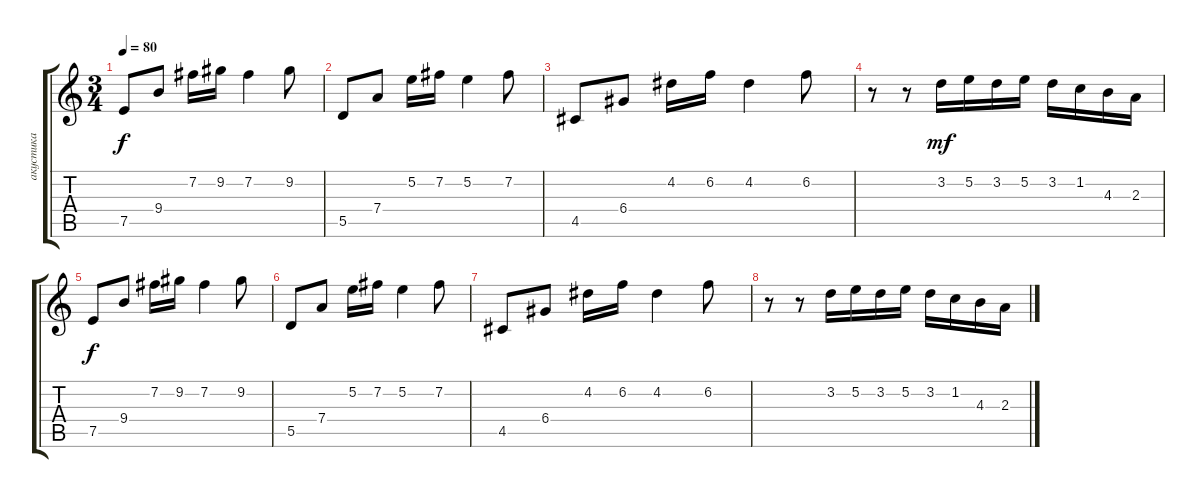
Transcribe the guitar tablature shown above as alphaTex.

\track ("акустика" "акустика") {instrument electricguitarjazz}
\staff {score tabs}
\tuning (E4 B3 G3 D3 A2 E2) {hide}
\ts (3 4)
\tempo 80
\clef g2
\ks c
7.5.8{dy f instrument electricguitarjazz} 9.4.8 7.2.16 9.2.16 7.2.4 9.2.8 |
5.5.8 7.4.8 5.2.16 7.2.16 5.2.4 7.2.8 |
4.5.8 6.4.8 4.2.16 6.2.16 4.2.4 6.2.8 |
r.8 r.8 3.2.16{dy mf} 5.2.16 3.2.16 5.2.16 3.2.16 1.2.16 4.3.16 2.3.16 |
7.5.8{dy f} 9.4.8 7.2.16 9.2.16 7.2.4 9.2.8 |
5.5.8 7.4.8 5.2.16 7.2.16 5.2.4 7.2.8 |
4.5.8 6.4.8 4.2.16 6.2.16 4.2.4 6.2.8 |
r.8 r.8 3.2.16 5.2.16 3.2.16 5.2.16 3.2.16 1.2.16 4.3.16 2.3.16
